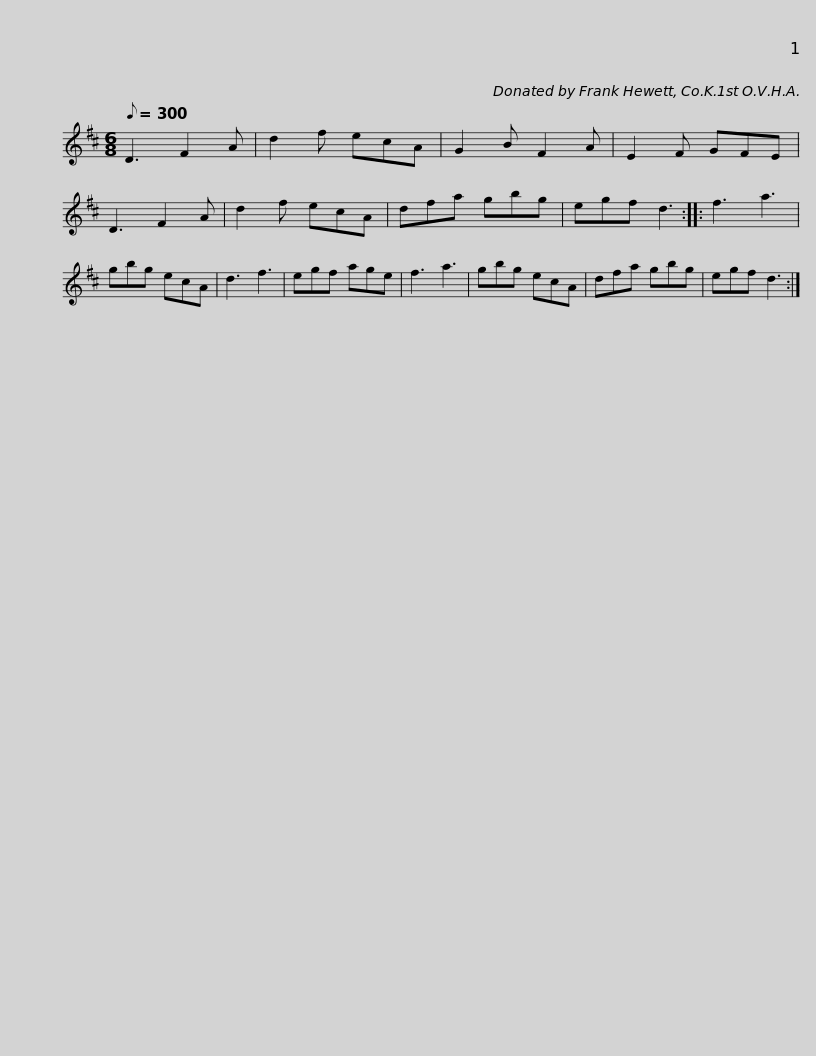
X:1
L:1/8
Q:1/8=300
M:6/8
I:linebreak $
K:none
V:1 treble transpose="8 "
V:1
[K:D] D3 F2 A | d2 f ecA | G2 B F2 A | E2 F GFE | D3 F2 A | %5
 d2 f ecA | dfa gbg | egf d3 ::$ f3 a3 | gbg ecA | %10
 d3 f3 | egf age | f3 a3 | gbg ecA | dfa gbg | %15
 egf d3 :| %16
